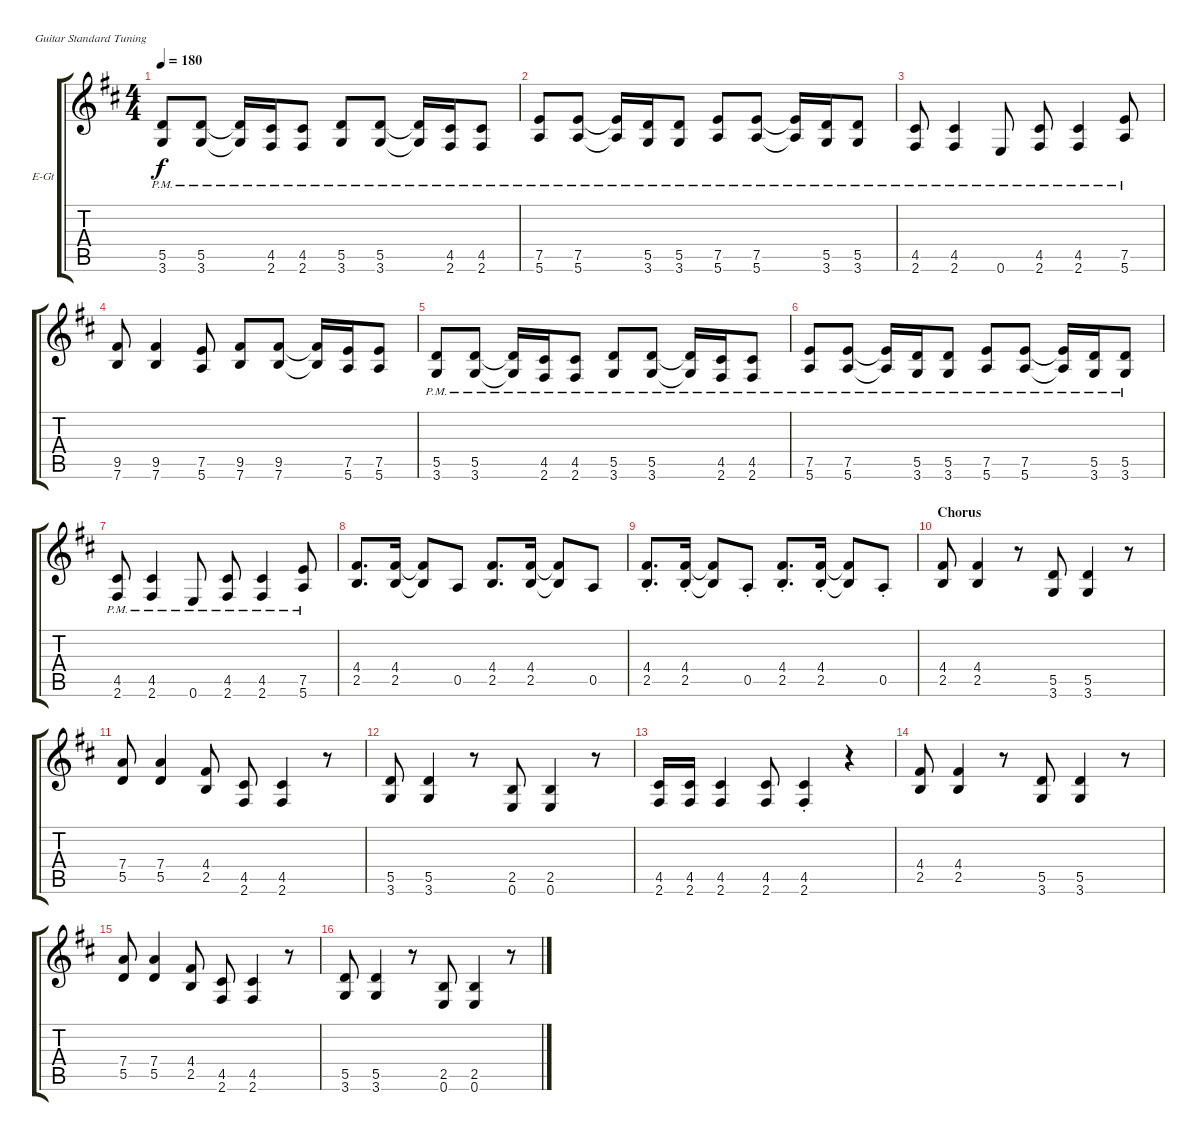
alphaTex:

\defaultSystemsLayout 4
\bracketExtendMode groupsimilarinstruments
\firstSystemTrackNameOrientation horizontal
\otherSystemsTrackNameOrientation horizontal
\track ("James Hetfield (Rhythm)" "E-Gt") {instrument distortionguitar}
\staff {score tabs}
\tuning (E4 B3 G3 D3 A2 E2)
\ts (4 4)
\tempo 180
\clef g2
\ks d
(3.6{pm} 5.5{pm}).8{dy f} (3.6{pm} 5.5{pm}).8 (3.6{pm t} 5.5{pm t}).16 (4.5{pm} 2.6{pm}).16 (4.5{pm} 2.6{pm}).8 (5.5{pm} 3.6{pm}).8 (5.5{pm} 3.6{pm}).8 (5.5{pm t} 3.6{pm t}).16 (2.6{pm} 4.5{pm}).16 (2.6{pm} 4.5{pm}).8 |
(5.6{pm} 7.5{pm}).8 (5.6{pm} 7.5{pm}).8 (7.5{pm t} 5.6{pm t}).16 (3.6{pm} 5.5{pm}).16 (5.5{pm} 3.6{pm}).8 (5.6{pm} 7.5{pm}).8 (5.6{pm} 7.5{pm}).8 (7.5{pm t} 5.6{pm t}).16 (3.6{pm} 5.5{pm}).16 (3.6{pm} 5.5{pm}).8 |
(2.6{pm} 4.5{pm}).8 (4.5{pm} 2.6{pm}).4 0.6{pm}.8 (2.6{pm} 4.5{pm}).8 (4.5{pm} 2.6{pm}).4 (5.6{pm} 7.5{pm}).8 |
(7.6 9.5).8 (9.5 7.6).4 (5.6 7.5).8 (7.6 9.5).8 (7.6 9.5).8 (9.5{t} 7.6{t}).16 (5.6 7.5).16 (7.5 5.6).8 |
(3.6{pm} 5.5{pm}).8 (3.6{pm} 5.5{pm}).8 (3.6{pm t} 5.5{pm t}).16 (4.5{pm} 2.6{pm}).16 (4.5{pm} 2.6{pm}).8 (5.5{pm} 3.6{pm}).8 (5.5{pm} 3.6{pm}).8 (5.5{pm t} 3.6{pm t}).16 (2.6{pm} 4.5{pm}).16 (2.6{pm} 4.5{pm}).8 |
(5.6{pm} 7.5{pm}).8 (5.6{pm} 7.5{pm}).8 (7.5{pm t} 5.6{pm t}).16 (3.6{pm} 5.5{pm}).16 (5.5{pm} 3.6{pm}).8 (5.6{pm} 7.5{pm}).8 (5.6{pm} 7.5{pm}).8 (7.5{pm t} 5.6{pm t}).16 (3.6{pm} 5.5{pm}).16 (3.6{pm} 5.5{pm}).8 |
(2.6{pm} 4.5{pm}).8 (4.5{pm} 2.6{pm}).4 0.6{pm}.8 (2.6{pm} 4.5{pm}).8 (4.5{pm} 2.6{pm}).4 (5.6{pm} 7.5{pm}).8 |
(2.5 4.4).8{d} (4.4 2.5).16 (2.5{t} 4.4{t}).8 0.5.8 (2.5 4.4).8{d} (4.4 2.5).16 (2.5{t} 4.4{t}).8 0.5.8 |
(2.5{st} 4.4{st}).8{d} (4.4{st} 2.5{st}).16 (2.5{t} 4.4{t}).8 0.5{st}.8 (2.5{st} 4.4{st}).8{d} (4.4{st} 2.5{st}).16 (2.5{t} 4.4{t}).8 0.5{st}.8 |
\section ("" "Chorus")
(2.5 4.4).8 (2.5 4.4).4 r.8 (3.6 5.5).8 (3.6 5.5).4 r.8 |
(5.5 7.4).8 (5.5 7.4).4 (4.4 2.5).8 (2.6 4.5).8 (2.6 4.5).4 r.8 |
(3.6 5.5).8 (5.5 3.6).4 r.8 (0.6 2.5).8 (2.5 0.6).4 r.8 |
(2.6 4.5).16 (2.6 4.5).16 (2.6 4.5).4 (2.6 4.5).8 (2.6{st} 4.5{st}).4 r.4 |
(2.5 4.4).8 (4.4 2.5).4 r.8 (3.6 5.5).8 (5.5 3.6).4 r.8 |
(5.5 7.4).8 (5.5 7.4).4 (4.4 2.5).8 (2.6 4.5).8 (2.6 4.5).4 r.8 |
(3.6 5.5).8 (5.5 3.6).4 r.8 (0.6 2.5).8 (2.5 0.6).4 r.8
